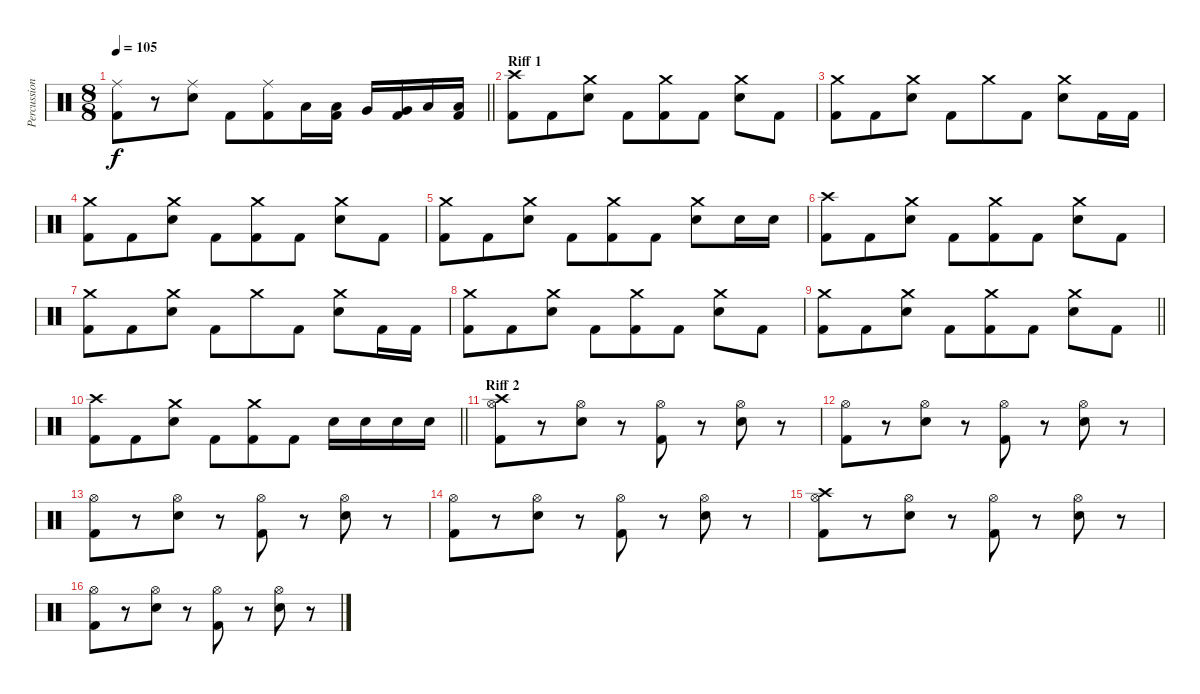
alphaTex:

\track ("Percussion" "Percussion") {instrument percussion}
\staff {score}
\articulation defaults
\ts (8 8)
\tempo 105
\clef neutral
\barLineRight lightlight
\ks c
("Ride (middle)" "Kick (hit) 2").8{dy f} r.8 ("Ride (middle)" "Snare (hit) 2").8 "Kick (hit) 2".8 ("Ride (middle)" "Kick (hit) 2").8 "Low Tom (hit)".16 ("Low Tom (hit)" "Kick (hit) 2").16 "Very Low Tom (hit)".16 ("Very Low Tom (hit)" "Kick (hit) 2").16 "Low Floor Tom (hit)".16 ("Low Floor Tom (hit)" "Kick (hit) 2").16 |
\section ("" "Riff 1")
("Crash high (hit)" "Kick (hit) 2").8 "Kick (hit) 2".8 ("Crash medium (hit)" "Snare (hit) 2").8 "Kick (hit) 2".8 ("Crash medium (hit)" "Kick (hit) 2").8 "Kick (hit) 2".8 ("Crash medium (hit)" "Snare (hit) 2").8 "Kick (hit) 2".8 |
("Crash medium (hit)" "Kick (hit) 2").8 "Kick (hit) 2".8 ("Crash medium (hit)" "Snare (hit) 2").8 "Kick (hit) 2".8 "Crash medium (hit)".8 "Kick (hit) 2".8 ("Crash medium (hit)" "Snare (hit) 2").8 "Kick (hit) 2".16 "Kick (hit) 2".16 |
("Crash medium (hit)" "Kick (hit) 2").8 "Kick (hit) 2".8 ("Crash medium (hit)" "Snare (hit) 2").8 "Kick (hit) 2".8 ("Crash medium (hit)" "Kick (hit) 2").8 "Kick (hit) 2".8 ("Crash medium (hit)" "Snare (hit) 2").8 "Kick (hit) 2".8 |
("Crash medium (hit)" "Kick (hit) 2").8 "Kick (hit) 2".8 ("Crash medium (hit)" "Snare (hit) 2").8 "Kick (hit) 2".8 ("Crash medium (hit)" "Kick (hit) 2").8 "Kick (hit) 2".8 ("Crash medium (hit)" "Snare (hit) 2").8 "Snare (hit) 2".16 "Snare (hit) 2".16 |
("Crash high (hit)" "Kick (hit) 2").8 "Kick (hit) 2".8 ("Crash medium (hit)" "Snare (hit) 2").8 "Kick (hit) 2".8 ("Crash medium (hit)" "Kick (hit) 2").8 "Kick (hit) 2".8 ("Crash medium (hit)" "Snare (hit) 2").8 "Kick (hit) 2".8 |
("Crash medium (hit)" "Kick (hit) 2").8 "Kick (hit) 2".8 ("Crash medium (hit)" "Snare (hit) 2").8 "Kick (hit) 2".8 "Crash medium (hit)".8 "Kick (hit) 2".8 ("Crash medium (hit)" "Snare (hit) 2").8 "Kick (hit) 2".16 "Kick (hit) 2".16 |
("Crash medium (hit)" "Kick (hit) 2").8 "Kick (hit) 2".8 ("Crash medium (hit)" "Snare (hit) 2").8 "Kick (hit) 2".8 ("Crash medium (hit)" "Kick (hit) 2").8 "Kick (hit) 2".8 ("Crash medium (hit)" "Snare (hit) 2").8 "Kick (hit) 2".8 |
\barLineRight lightlight
("Crash medium (hit)" "Kick (hit) 2").8 "Kick (hit) 2".8 ("Crash medium (hit)" "Snare (hit) 2").8 "Kick (hit) 2".8 ("Crash medium (hit)" "Kick (hit) 2").8 "Kick (hit) 2".8 ("Crash medium (hit)" "Snare (hit) 2").8 "Kick (hit) 2".8 |
\section ("" "")
\barLineRight lightlight
("Crash high (hit)" "Kick (hit) 2").8 "Kick (hit) 2".8 ("Crash medium (hit)" "Snare (hit) 2").8 "Kick (hit) 2".8 ("Crash medium (hit)" "Kick (hit) 2").8 "Kick (hit) 2".8 "Snare (hit) 2".16 "Snare (hit) 2".16 "Snare (hit) 2".16 "Snare (hit) 2".16 |
\section ("" "Riff 2")
("Crash high (hit)" "Hi-Hat (open)" "Kick (hit) 2").8 r.8 ("Hi-Hat (open)" "Snare (hit) 2").8 r.8 ("Hi-Hat (open)" "Kick (hit) 2").8 r.8 ("Hi-Hat (open)" "Snare (hit) 2").8 r.8 |
("Hi-Hat (open)" "Kick (hit) 2").8 r.8 ("Hi-Hat (open)" "Snare (hit) 2").8 r.8 ("Hi-Hat (open)" "Kick (hit) 2").8 r.8 ("Hi-Hat (open)" "Snare (hit) 2").8 r.8 |
("Hi-Hat (open)" "Kick (hit) 2").8 r.8 ("Hi-Hat (open)" "Snare (hit) 2").8 r.8 ("Hi-Hat (open)" "Kick (hit) 2").8 r.8 ("Hi-Hat (open)" "Snare (hit) 2").8 r.8 |
("Hi-Hat (open)" "Kick (hit) 2").8 r.8 ("Hi-Hat (open)" "Snare (hit) 2").8 r.8 ("Hi-Hat (open)" "Kick (hit) 2").8 r.8 ("Hi-Hat (open)" "Snare (hit) 2").8 r.8 |
("Crash high (hit)" "Hi-Hat (open)" "Kick (hit) 2").8 r.8 ("Hi-Hat (open)" "Snare (hit) 2").8 r.8 ("Hi-Hat (open)" "Kick (hit) 2").8 r.8 ("Hi-Hat (open)" "Snare (hit) 2").8 r.8 |
("Hi-Hat (open)" "Kick (hit) 2").8 r.8 ("Hi-Hat (open)" "Snare (hit) 2").8 r.8 ("Hi-Hat (open)" "Kick (hit) 2").8 r.8 ("Hi-Hat (open)" "Snare (hit) 2").8 r.8
